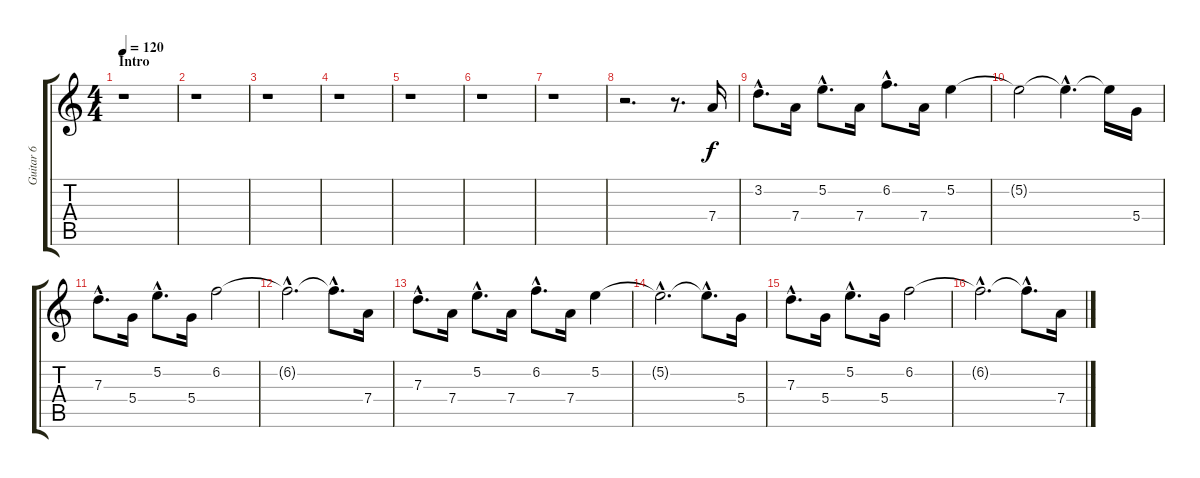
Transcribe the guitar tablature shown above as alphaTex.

\track ("Guitar 6" "Guitar 6") {instrument acousticguitarsteel}
\staff {score tabs}
\tuning (E4 B3 G3 D3 A2 E2) {hide}
\ts (4 4)
\section ("" "Intro")
\tempo 120
\clef g2
\ks c
r.1{dy f instrument acousticguitarsteel} |
r.1 |
r.1 |
r.1 |
r.1 |
r.1 |
r.1 |
r.2{d} r.8{d} 7.4.16 |
3.2{hac}.8{d} 7.4.16 5.2{hac}.8{d} 7.4.16 6.2{hac}.8{d} 7.4.16 5.2.4 |
5.2{t}.2 5.2{hac t}.4{d} 5.2{t}.16 5.4.16 |
7.3{hac}.8{d} 5.4.16 5.2{hac}.8{d} 5.4.16 6.2.2 |
6.2{hac t}.2{d} 6.2{hac t}.8{d} 7.4.16 |
7.3{hac}.8{d} 7.4.16 5.2{hac}.8{d} 7.4.16 6.2{hac}.8{d} 7.4.16 5.2.4 |
5.2{hac t}.2{d} 5.2{hac t}.8{d} 5.4.16 |
7.3{hac}.8{d} 5.4.16 5.2{hac}.8{d} 5.4.16 6.2.2 |
6.2{hac t}.2{d} 6.2{hac t}.8{d} 7.4.16
